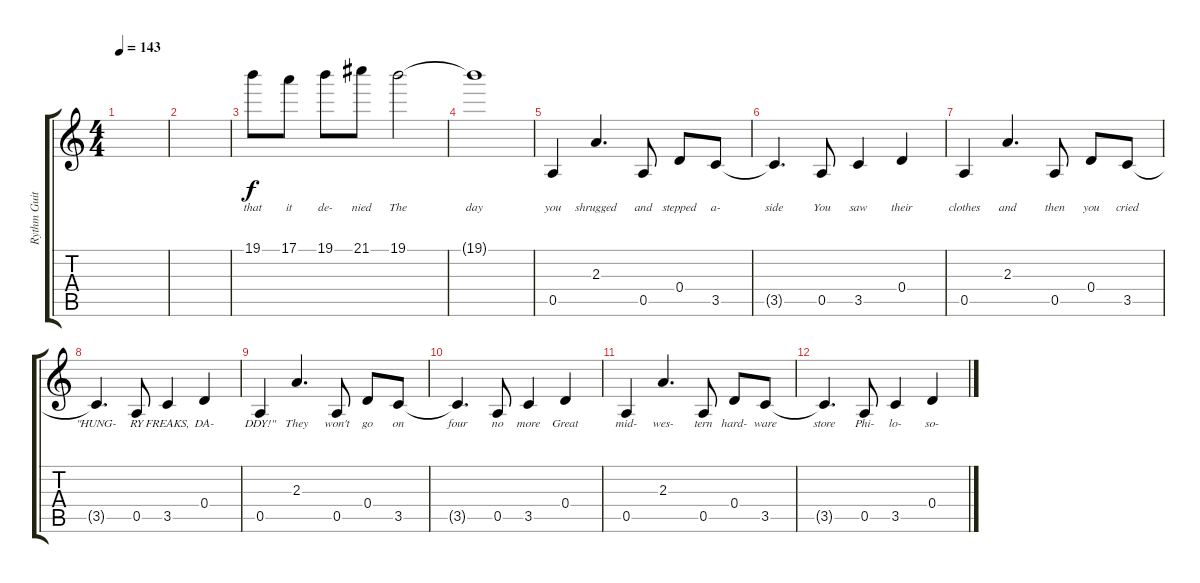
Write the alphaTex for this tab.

\track ("Rythm Guitar I (overdriven)" "Rythm Guit") {instrument overdrivenguitar}
\staff {score tabs}
\tuning (E4 B3 G3 D3 A2 E2) {hide}
\ts (4 4)
\tempo 143
\clef g2
\ks c
|
|
19.1.8{lyrics (0 "that") lyrics (1 "") lyrics (2 "") lyrics (3 "") lyrics (4 "")} 17.1.8{lyrics (0 "it") lyrics (1 "") lyrics (2 "") lyrics (3 "") lyrics (4 "")} 19.1.8{lyrics (0 "de-") lyrics (1 "") lyrics (2 "") lyrics (3 "") lyrics (4 "")} 21.1.8{lyrics (0 "nied") lyrics (1 "") lyrics (2 "") lyrics (3 "") lyrics (4 "")} 19.1.2{lyrics (0 "The") lyrics (1 "") lyrics (2 "") lyrics (3 "") lyrics (4 "")} |
19.1{t}.1{lyrics (0 "day") lyrics (1 "") lyrics (2 "") lyrics (3 "") lyrics (4 "")} |
0.5.4{lyrics (0 "you") lyrics (1 "") lyrics (2 "") lyrics (3 "") lyrics (4 "")} 2.3.4{d lyrics (0 "shrugged") lyrics (1 "") lyrics (2 "") lyrics (3 "") lyrics (4 "")} 0.5.8{lyrics (0 "and") lyrics (1 "") lyrics (2 "") lyrics (3 "") lyrics (4 "")} 0.4.8{lyrics (0 "stepped") lyrics (1 "") lyrics (2 "") lyrics (3 "") lyrics (4 "")} 3.5.8{lyrics (0 "a-") lyrics (1 "") lyrics (2 "") lyrics (3 "") lyrics (4 "")} |
3.5{t}.4{d lyrics (0 "side") lyrics (1 "") lyrics (2 "") lyrics (3 "") lyrics (4 "")} 0.5.8{lyrics (0 "You") lyrics (1 "") lyrics (2 "") lyrics (3 "") lyrics (4 "")} 3.5.4{lyrics (0 "saw") lyrics (1 "") lyrics (2 "") lyrics (3 "") lyrics (4 "")} 0.4.4{lyrics (0 "their") lyrics (1 "") lyrics (2 "") lyrics (3 "") lyrics (4 "")} |
0.5.4{lyrics (0 "clothes") lyrics (1 "") lyrics (2 "") lyrics (3 "") lyrics (4 "")} 2.3.4{d lyrics (0 "and") lyrics (1 "") lyrics (2 "") lyrics (3 "") lyrics (4 "")} 0.5.8{lyrics (0 "then") lyrics (1 "") lyrics (2 "") lyrics (3 "") lyrics (4 "")} 0.4.8{lyrics (0 "you") lyrics (1 "") lyrics (2 "") lyrics (3 "") lyrics (4 "")} 3.5.8{lyrics (0 "cried") lyrics (1 "") lyrics (2 "") lyrics (3 "") lyrics (4 "")} |
3.5{t}.4{d lyrics (0 "\"HUNG-") lyrics (1 "") lyrics (2 "") lyrics (3 "") lyrics (4 "")} 0.5.8{lyrics (0 "RY") lyrics (1 "") lyrics (2 "") lyrics (3 "") lyrics (4 "")} 3.5.4{lyrics (0 "FREAKS,") lyrics (1 "") lyrics (2 "") lyrics (3 "") lyrics (4 "")} 0.4.4{lyrics (0 "DA-") lyrics (1 "") lyrics (2 "") lyrics (3 "") lyrics (4 "")} |
0.5.4{lyrics (0 "DDY!\"") lyrics (1 "") lyrics (2 "") lyrics (3 "") lyrics (4 "")} 2.3.4{d lyrics (0 "They") lyrics (1 "") lyrics (2 "") lyrics (3 "") lyrics (4 "")} 0.5.8{lyrics (0 "won't") lyrics (1 "") lyrics (2 "") lyrics (3 "") lyrics (4 "")} 0.4.8{lyrics (0 "go") lyrics (1 "") lyrics (2 "") lyrics (3 "") lyrics (4 "")} 3.5.8{lyrics (0 "on") lyrics (1 "") lyrics (2 "") lyrics (3 "") lyrics (4 "")} |
3.5{t}.4{d lyrics (0 "four") lyrics (1 "") lyrics (2 "") lyrics (3 "") lyrics (4 "")} 0.5.8{lyrics (0 "no") lyrics (1 "") lyrics (2 "") lyrics (3 "") lyrics (4 "")} 3.5.4{lyrics (0 "more") lyrics (1 "") lyrics (2 "") lyrics (3 "") lyrics (4 "")} 0.4.4{lyrics (0 "Great") lyrics (1 "") lyrics (2 "") lyrics (3 "") lyrics (4 "")} |
0.5.4{lyrics (0 "mid-") lyrics (1 "") lyrics (2 "") lyrics (3 "") lyrics (4 "")} 2.3.4{d lyrics (0 "wes-") lyrics (1 "") lyrics (2 "") lyrics (3 "") lyrics (4 "")} 0.5.8{lyrics (0 "tern") lyrics (1 "") lyrics (2 "") lyrics (3 "") lyrics (4 "")} 0.4.8{lyrics (0 "hard-") lyrics (1 "") lyrics (2 "") lyrics (3 "") lyrics (4 "")} 3.5.8{lyrics (0 "ware") lyrics (1 "") lyrics (2 "") lyrics (3 "") lyrics (4 "")} |
3.5{t}.4{d lyrics (0 "store") lyrics (1 "") lyrics (2 "") lyrics (3 "") lyrics (4 "")} 0.5.8{lyrics (0 "Phi-") lyrics (1 "") lyrics (2 "") lyrics (3 "") lyrics (4 "")} 3.5.4{lyrics (0 "lo-") lyrics (1 "") lyrics (2 "") lyrics (3 "") lyrics (4 "")} 0.4.4{lyrics (0 "so-") lyrics (1 "") lyrics (2 "") lyrics (3 "") lyrics (4 "")}
